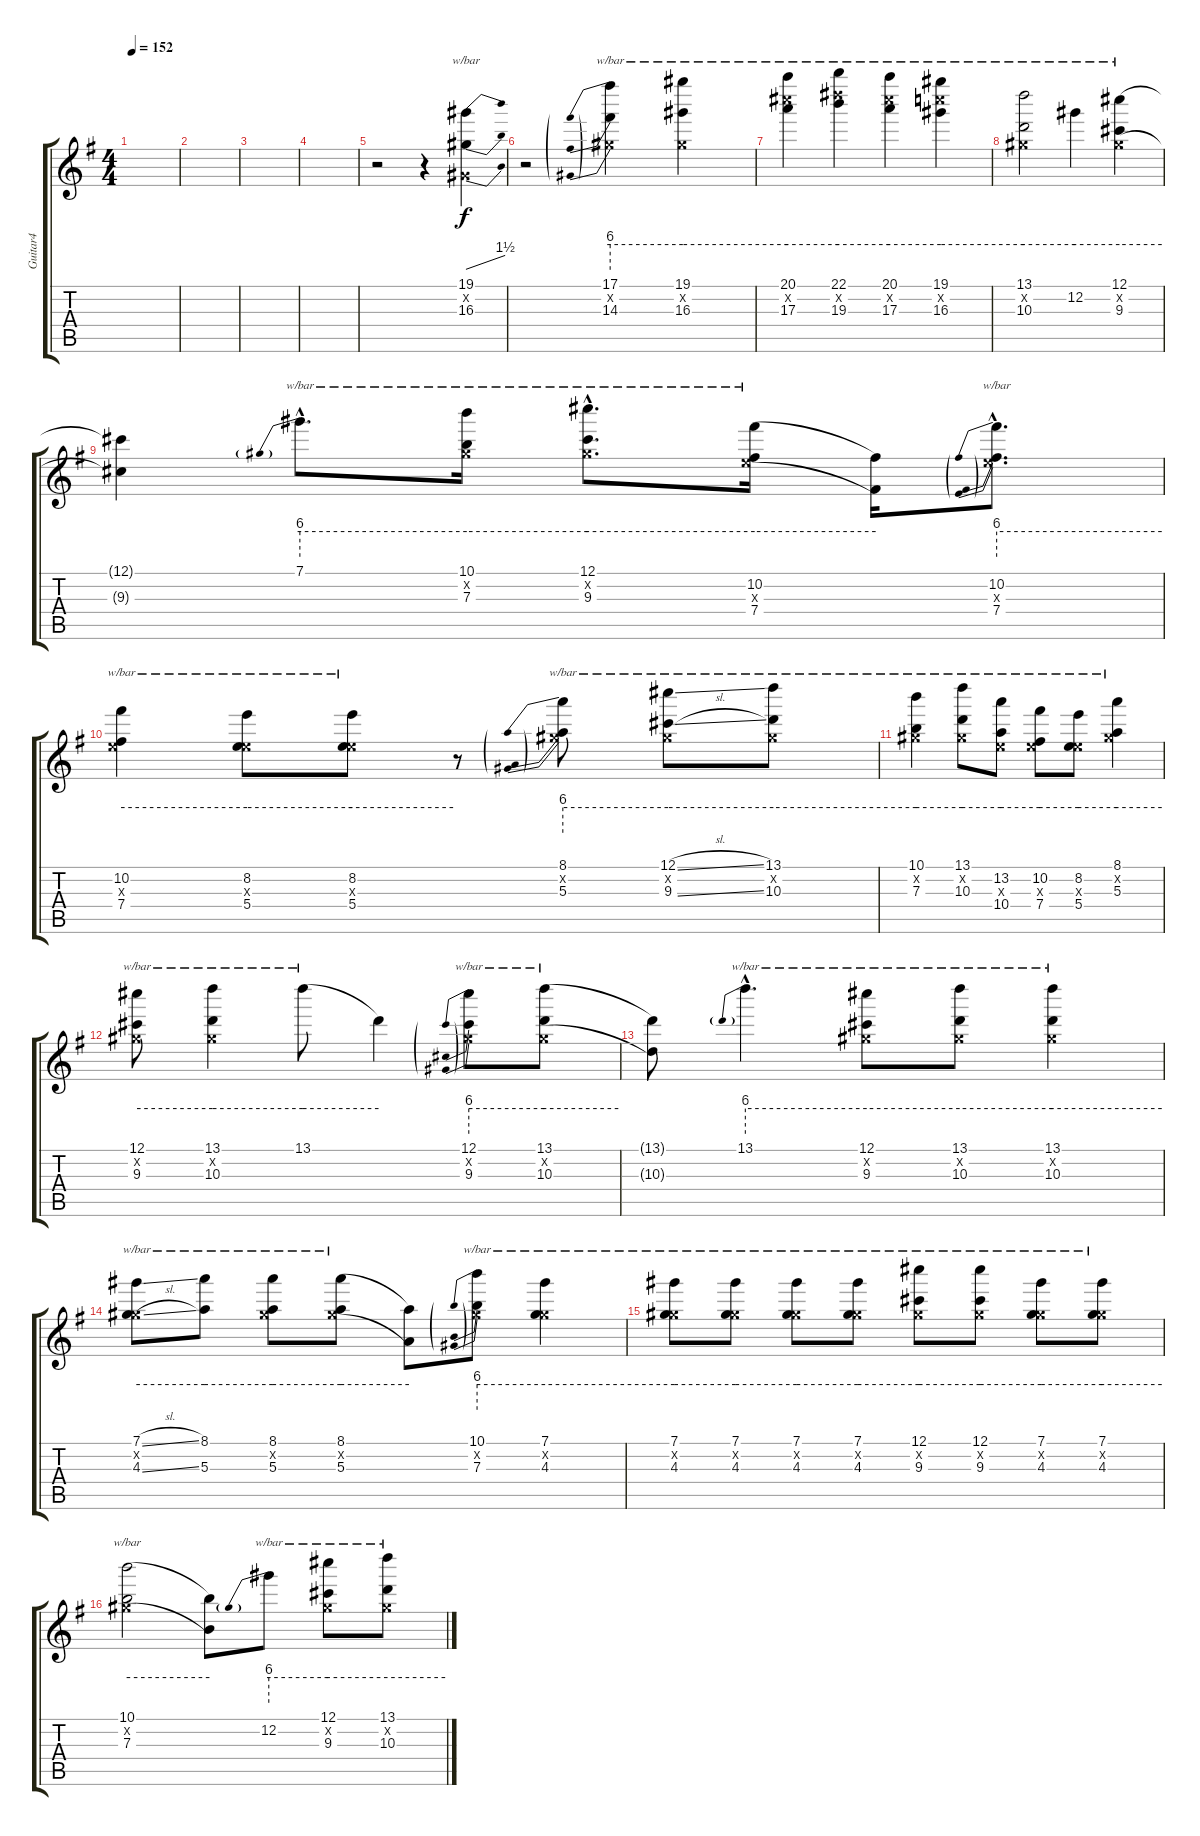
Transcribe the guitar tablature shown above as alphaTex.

\track ("Guitar4" "Guitar4") {instrument overdrivenguitar}
\staff {score tabs}
\tuning (Db4 Ab3 E3 B2 Gb2 Db2) {hide}
\ts (4 4)
\tempo 152
\clef g2
\ks eminor
|
|
|
|
r.2 r.4 (19.1 0.2{x} 16.3).4{tbe (dive default 0 0 60 6)} |
r.2 (17.1 0.2{x} 14.3).4{tbe (predive default 0 24 60 24)} (19.1 0.2{x} 16.3).4{tbe (hold default 0 24 60 24)} |
(20.1 17.2{x} 17.3).4{tbe (hold default 0 24 60 24)} (22.1 19.2{x} 19.3).4{tbe (hold default 0 24 60 24)} (20.1 17.2{x} 17.3).4{tbe (hold default 0 24 60 24)} (19.1 16.2{x} 16.3).4{tbe (hold default 0 24 60 24)} |
(13.1 0.2{x} 10.3).2{tbe (hold default 0 24 60 24)} 12.2.4{tbe (hold default 0 24 60 24)} (12.1 0.2{x} 9.3).4{tbe (hold default 0 24 60 24)} |
(12.1{t} 9.3{t}).4 7.1{hac}.8{d tbe (predive default 0 24 60 24)} (10.1 0.2{x} 7.3).16{tbe (hold default 0 24 60 24)} (12.1{hac} 0.2{hac x} 9.3{hac}).8{d tbe (hold default 0 24 60 24)} (10.2 0.3{x} 7.4).16{tbe (hold default 0 24 60 24)} (10.2{t} 7.4{t}).16 (10.2{hac} 0.3{hac x} 7.4{hac}).8{d tbe (predive default 0 24 60 24)} |
(10.2 0.3{x} 7.4).4{tbe (hold default 0 24 60 24)} (8.2 0.3{x} 5.4).8{tbe (hold default 0 24 60 24)} (8.2 0.3{x} 5.4).8{tbe (hold default 0 24 60 24)} r.8 (8.1 0.2{x} 5.3).8{tbe (predive default 0 24 60 24)} (12.1{sl} 0.2{x} 9.3{sl}).8{tbe (hold default 0 24 60 24)} (13.1 0.2{x} 10.3).8{tbe (hold default 0 24 60 24)} |
(10.1 0.2{x} 7.3).4{tbe (hold default 0 24 60 24)} (13.1 0.2{x} 10.3).8{tbe (hold default 0 24 60 24)} (13.2 0.3{x} 10.4).8{tbe (hold default 0 24 60 24)} (10.2 0.3{x} 7.4).8{tbe (hold default 0 24 60 24)} (8.2 0.3{x} 5.4).8{tbe (hold default 0 24 60 24)} (8.1 0.2{x} 5.3).4{tbe (hold default 0 24 60 24)} |
(12.1 0.2{x} 9.3).8{tbe (hold default 0 24 60 24)} (13.1 0.2{x} 10.3).4{tbe (hold default 0 24 60 24)} 13.1.8{tbe (hold default 0 24 60 24)} 13.1{t}.4 (12.1 0.2{x} 9.3).8{tbe (predive default 0 24 60 24)} (13.1 0.2{x} 10.3).8{tbe (hold default 0 24 60 24)} |
(13.1{t} 10.3{t}).8 13.1{hac}.4{d tbe (predive default 0 24 60 24)} (12.1 0.2{x} 9.3).8{tbe (hold default 0 24 60 24)} (13.1 0.2{x} 10.3).8{tbe (hold default 0 24 60 24)} (13.1 0.2{x} 10.3).4{tbe (hold default 0 24 60 24)} |
(7.1{sl} 0.2{x} 4.3{sl}).8{tbe (hold default 0 24 60 24)} (8.1 5.3).8{tbe (hold default 0 24 60 24)} (8.1 0.2{x} 5.3).8{tbe (hold default 0 24 60 24)} (8.1 0.2{x} 5.3).8{tbe (hold default 0 24 60 24)} (8.1{t} 5.3{t}).8 (10.1 0.2{x} 7.3).8{tbe (predive default 0 24 60 24)} (7.1 0.2{x} 4.3).4{tbe (hold default 0 24 60 24)} |
(7.1 0.2{x} 4.3).8{tbe (hold default 0 24 60 24)} (7.1 0.2{x} 4.3).8{tbe (hold default 0 24 60 24)} (7.1 0.2{x} 4.3).8{tbe (hold default 0 24 60 24)} (7.1 0.2{x} 4.3).8{tbe (hold default 0 24 60 24)} (12.1 0.2{x} 9.3).8{tbe (hold default 0 24 60 24)} (12.1 0.2{x} 9.3).8{tbe (hold default 0 24 60 24)} (7.1 0.2{x} 4.3).8{tbe (hold default 0 24 60 24)} (7.1 0.2{x} 4.3).8{tbe (hold default 0 24 60 24)} |
(10.1 0.2{x} 7.3).2{tbe (hold default 0 24 60 24)} (10.1{t} 7.3{t}).8 12.2.8{tbe (predive default 0 24 60 24)} (12.1 0.2{x} 9.3).8{tbe (hold default 0 24 60 24)} (13.1 0.2{x} 10.3).8{tbe (hold default 0 24 60 24)}
